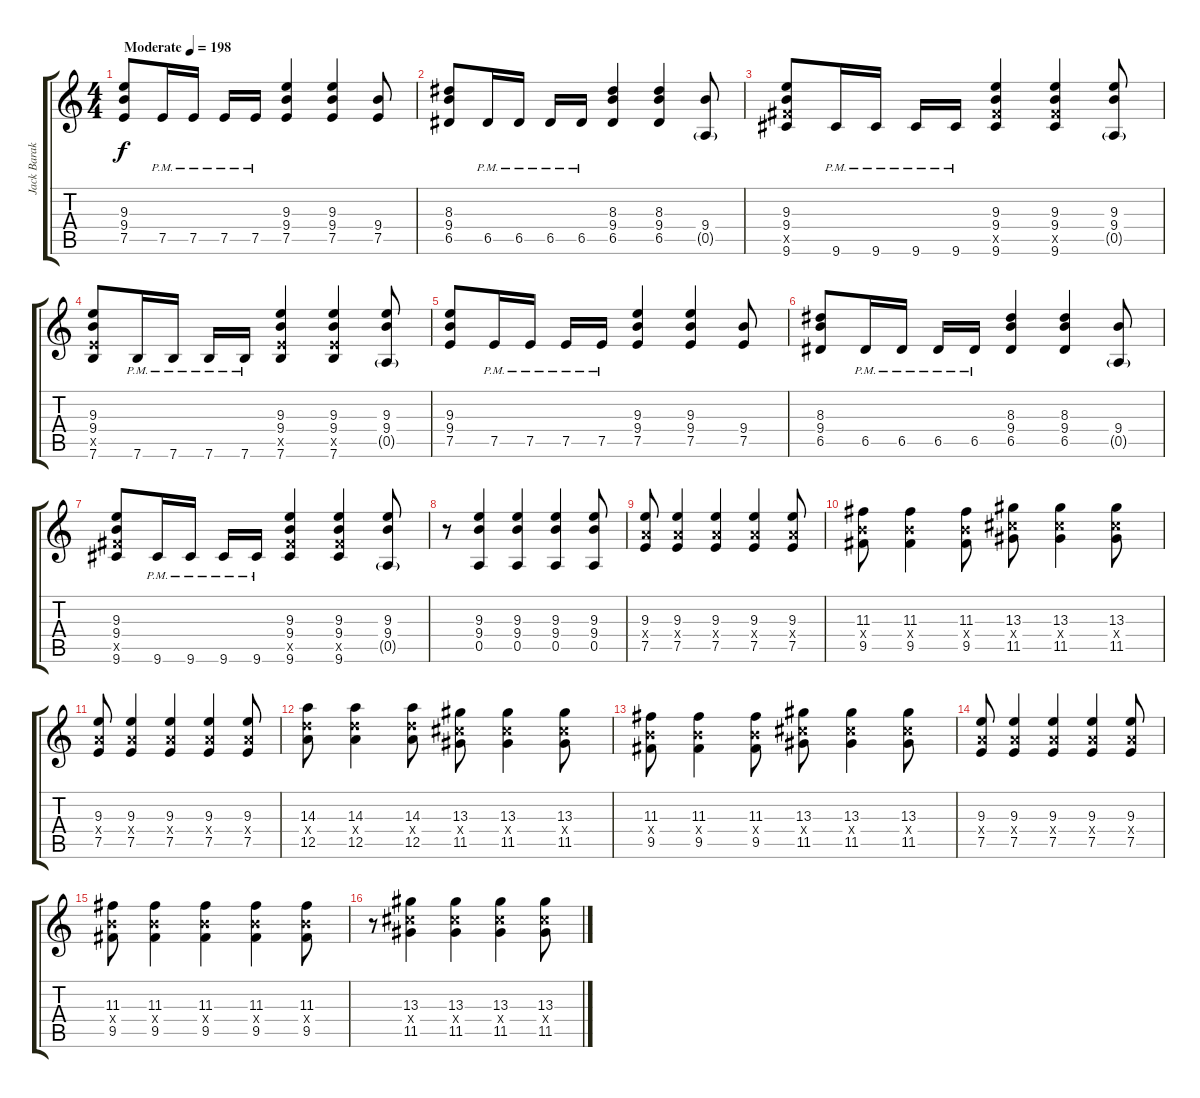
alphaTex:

\track ("Jack Barakat (Lead  Guitar)" "Jack Barak") {instrument distortionguitar}
\staff {score tabs}
\tuning (E4 B3 G3 D3 A2 E2) {hide}
\ts (4 4)
\tempo (198 "Moderate")
\clef g2
\ks c
(9.3 9.4 7.5).8{dy f instrument distortionguitar} 7.5{pm}.16 7.5{pm}.16 7.5{pm}.16 7.5{pm}.16 (9.3 9.4 7.5).4 (9.3 9.4 7.5).4 (9.4 7.5).8 |
(8.3 9.4 6.5).8 6.5{pm}.16 6.5{pm}.16 6.5{pm}.16 6.5{pm}.16 (8.3 9.4 6.5).4 (8.3 9.4 6.5).4 (9.4 0.5{g}).8 |
(9.3 9.4 9.5{x} 9.6).8 9.6{pm}.16 9.6{pm}.16 9.6{pm}.16 9.6{pm}.16 (9.3 9.4 9.5{x} 9.6).4 (9.3 9.4 9.5{x} 9.6).4 (9.3 9.4 0.5{g}).8 |
(9.3 9.4 7.5{x} 7.6).8 7.6{pm}.16 7.6{pm}.16 7.6{pm}.16 7.6{pm}.16 (9.3 9.4 7.5{x} 7.6).4 (9.3 9.4 7.5{x} 7.6).4 (9.3 9.4 0.5{g}).8 |
(9.3 9.4 7.5).8 7.5{pm}.16 7.5{pm}.16 7.5{pm}.16 7.5{pm}.16 (9.3 9.4 7.5).4 (9.3 9.4 7.5).4 (9.4 7.5).8 |
(8.3 9.4 6.5).8 6.5{pm}.16 6.5{pm}.16 6.5{pm}.16 6.5{pm}.16 (8.3 9.4 6.5).4 (8.3 9.4 6.5).4 (9.4 0.5{g}).8 |
(9.3 9.4 9.5{x} 9.6).8 9.6{pm}.16 9.6{pm}.16 9.6{pm}.16 9.6{pm}.16 (9.3 9.4 9.5{x} 9.6).4 (9.3 9.4 9.5{x} 9.6).4 (9.3 9.4 0.5{g}).8 |
r.8 (9.3 9.4 0.5).4 (9.3 9.4 0.5).4 (9.3 9.4 0.5).4 (9.3 9.4 0.5).8 |
(9.3 7.4{x} 7.5).8 (9.3 7.4{x} 7.5).4 (9.3 7.4{x} 7.5).4 (9.3 7.4{x} 7.5).4 (9.3 7.4{x} 7.5).8 |
(11.3 9.4{x} 9.5).8 (11.3 9.4{x} 9.5).4 (11.3 9.4{x} 9.5).8 (13.3 11.4{x} 11.5).8 (13.3 11.4{x} 11.5).4 (13.3 11.4{x} 11.5).8 |
(9.3 7.4{x} 7.5).8 (9.3 7.4{x} 7.5).4 (9.3 7.4{x} 7.5).4 (9.3 7.4{x} 7.5).4 (9.3 7.4{x} 7.5).8 |
(14.3 12.4{x} 12.5).8 (14.3 12.4{x} 12.5).4 (14.3 12.4{x} 12.5).8 (13.3 11.4{x} 11.5).8 (13.3 11.4{x} 11.5).4 (13.3 11.4{x} 11.5).8 |
(11.3 9.4{x} 9.5).8 (11.3 9.4{x} 9.5).4 (11.3 9.4{x} 9.5).8 (13.3 11.4{x} 11.5).8 (13.3 11.4{x} 11.5).4 (13.3 11.4{x} 11.5).8 |
(9.3 7.4{x} 7.5).8 (9.3 7.4{x} 7.5).4 (9.3 7.4{x} 7.5).4 (9.3 7.4{x} 7.5).4 (9.3 7.4{x} 7.5).8 |
(11.3 9.4{x} 9.5).8 (11.3 9.4{x} 9.5).4 (11.3 9.4{x} 9.5).4 (11.3 9.4{x} 9.5).4 (11.3 9.4{x} 9.5).8 |
r.8 (13.3 11.4{x} 11.5).4 (13.3 11.4{x} 11.5).4 (13.3 11.4{x} 11.5).4 (13.3 11.4{x} 11.5).8
